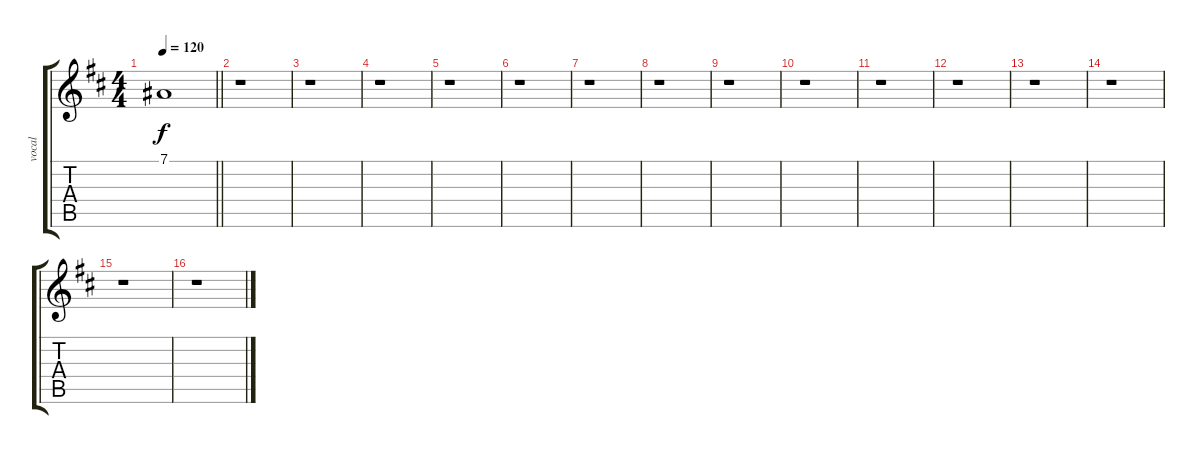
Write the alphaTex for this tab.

\track ("vocal" "vocal") {instrument stringensemble2}
\staff {score tabs}
\tuning (Eb4 Bb3 Gb3 Db3 Ab2 Eb2) {hide}
\ts (4 4)
\tempo 120
\clef g2
\barLineRight lightlight
\ks bminor
7.1{t}.1{dy f} |
r.1 |
r.1 |
r.1 |
r.1 |
r.1 |
r.1 |
r.1 |
r.1 |
r.1 |
r.1 |
r.1 |
r.1 |
r.1 |
r.1 |
r.1
